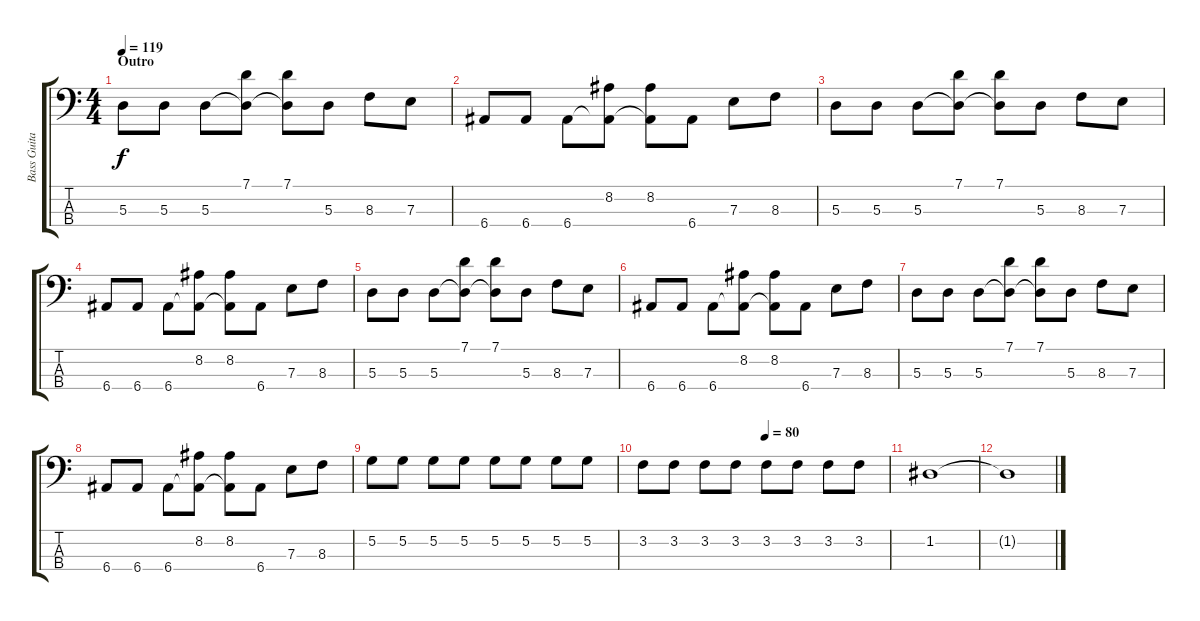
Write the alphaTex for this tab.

\track ("Bass Guitar" "Bass Guita") {instrument electricbassfinger}
\staff {score tabs}
\tuning (G2 D2 A1 E1) {hide}
\ts (4 4)
\section ("" "Outro")
\tempo 119
\clef f4
\ks c
5.3.8{dy f} 5.3.8 5.3.8 (7.1 5.3{t}).8 (7.1 5.3{t}).8 5.3.8 8.3.8 7.3.8 |
6.4.8 6.4.8 6.4.8 (8.2 6.4{t}).8 (8.2 6.4{t}).8 6.4.8 7.3.8 8.3.8 |
5.3.8 5.3.8 5.3.8 (7.1 5.3{t}).8 (7.1 5.3{t}).8 5.3.8 8.3.8 7.3.8 |
6.4.8 6.4.8 6.4.8 (8.2 6.4{t}).8 (8.2 6.4{t}).8 6.4.8 7.3.8 8.3.8 |
5.3.8 5.3.8 5.3.8 (7.1 5.3{t}).8 (7.1 5.3{t}).8 5.3.8 8.3.8 7.3.8 |
6.4.8 6.4.8 6.4.8 (8.2 6.4{t}).8 (8.2 6.4{t}).8 6.4.8 7.3.8 8.3.8 |
5.3.8 5.3.8 5.3.8 (7.1 5.3{t}).8 (7.1 5.3{t}).8 5.3.8 8.3.8 7.3.8 |
6.4.8 6.4.8 6.4.8 (8.2 6.4{t}).8 (8.2 6.4{t}).8 6.4.8 7.3.8 8.3.8 |
5.2.8 5.2.8 5.2.8 5.2.8 5.2.8 5.2.8 5.2.8 5.2.8 |
\tempo (80 0.5)
3.2.8 3.2.8 3.2.8 3.2.8 3.2.8 3.2.8 3.2.8 3.2.8 |
1.2.1 |
1.2{t}.1
